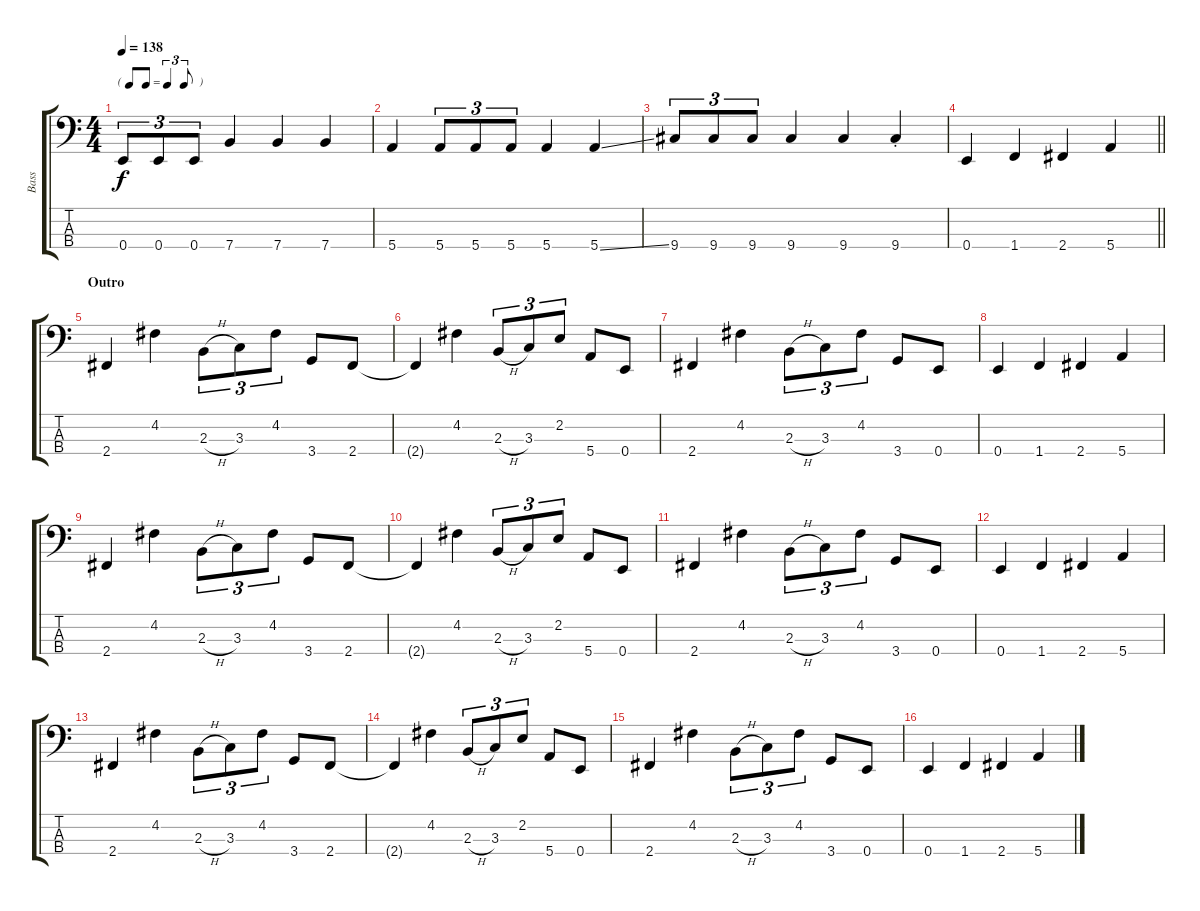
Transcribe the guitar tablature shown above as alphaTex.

\track ("Bass" "Bass") {instrument electricbassfinger}
\staff {score tabs}
\tuning (G2 D2 A1 E1) {hide}
\ts (4 4)
\tf triplet8th
\tempo 138
\clef f4
\ks c
0.4.8{tu (3 2) dy f} 0.4.8{tu (3 2)} 0.4.8{tu (3 2)} 7.4.4 7.4.4 7.4.4 |
5.4.4 5.4.8{tu (3 2)} 5.4.8{tu (3 2)} 5.4.8{tu (3 2)} 5.4.4 5.4{ss}.4 |
9.4.8{tu (3 2)} 9.4.8{tu (3 2)} 9.4.8{tu (3 2)} 9.4.4 9.4.4 9.4{st}.4 |
\barLineRight lightlight
0.4.4 1.4.4 2.4.4 5.4.4 |
\section ("" "Outro")
2.4.4 4.2.4 2.3{h}.8{tu (3 2)} 3.3.8{tu (3 2)} 4.2.8{tu (3 2)} 3.4.8 2.4.8 |
2.4{t}.4 4.2.4 2.3{h}.8{tu (3 2)} 3.3.8{tu (3 2)} 2.2.8{tu (3 2)} 5.4.8 0.4.8 |
2.4.4 4.2.4 2.3{h}.8{tu (3 2)} 3.3.8{tu (3 2)} 4.2.8{tu (3 2)} 3.4.8 0.4.8 |
0.4.4 1.4.4 2.4.4 5.4.4 |
2.4.4 4.2.4 2.3{h}.8{tu (3 2)} 3.3.8{tu (3 2)} 4.2.8{tu (3 2)} 3.4.8 2.4.8 |
2.4{t}.4 4.2.4 2.3{h}.8{tu (3 2)} 3.3.8{tu (3 2)} 2.2.8{tu (3 2)} 5.4.8 0.4.8 |
2.4.4 4.2.4 2.3{h}.8{tu (3 2)} 3.3.8{tu (3 2)} 4.2.8{tu (3 2)} 3.4.8 0.4.8 |
0.4.4 1.4.4 2.4.4 5.4.4 |
2.4.4 4.2.4 2.3{h}.8{tu (3 2)} 3.3.8{tu (3 2)} 4.2.8{tu (3 2)} 3.4.8 2.4.8 |
2.4{t}.4 4.2.4 2.3{h}.8{tu (3 2)} 3.3.8{tu (3 2)} 2.2.8{tu (3 2)} 5.4.8 0.4.8 |
2.4.4 4.2.4 2.3{h}.8{tu (3 2)} 3.3.8{tu (3 2)} 4.2.8{tu (3 2)} 3.4.8 0.4.8 |
0.4.4 1.4.4 2.4.4 5.4.4
